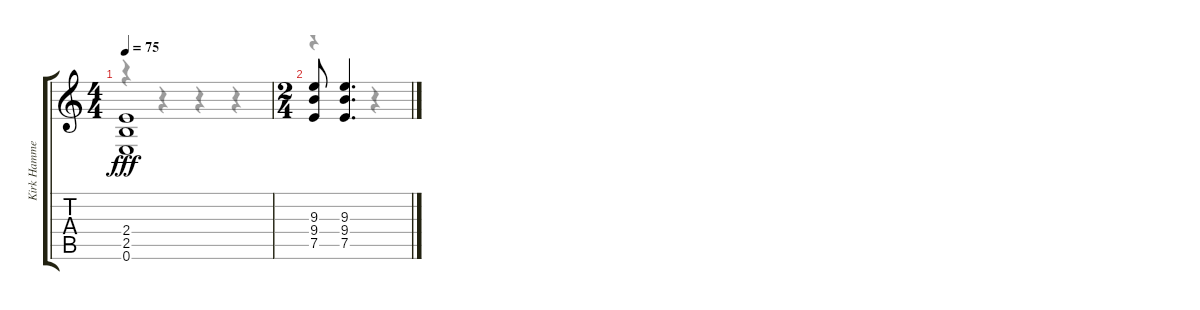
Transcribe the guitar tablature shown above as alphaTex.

\track ("Kirk Hammett" "Kirk Hamme") {instrument distortionguitar}
\staff {score tabs}
\tuning (E4 B3 G3 D3 A2 E2) {hide}
\voice
\ts (4 4)
\tempo 75
\clef g2
\ks c
(2.4{t} 2.5{t} 0.6{t}).1{dy fff} |
\ts (2 4)
(9.3 9.4 7.5).8 (9.3 9.4 7.5).4{d}
\voice
\clef g2
\ottava regular
\simile none
\ks c
r.4{dy f} r.4 r.4 r.4 |
r.4 r.4
